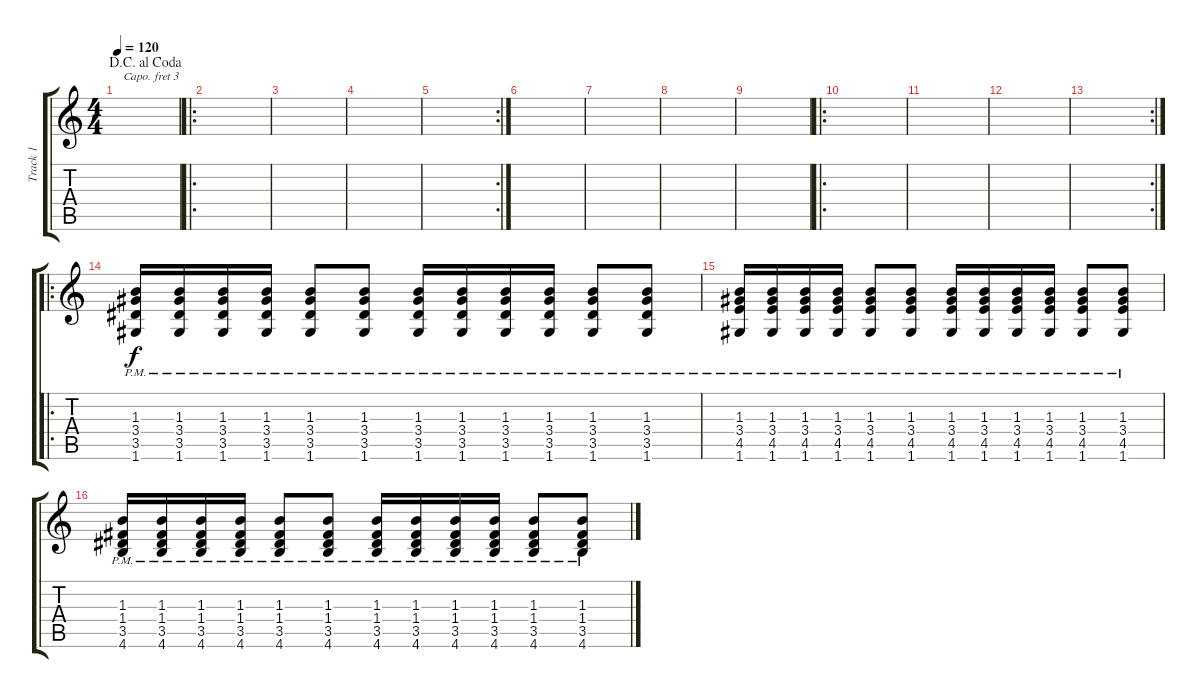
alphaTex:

\track ("Track 1" "Track 1") {instrument distortionguitar}
\staff {score tabs}
\capo 3
\tuning (E4 B3 G3 D3 A2 E2) {hide}
\ts (4 4)
\jump dacapoalcoda
\tempo 120
\clef g2
\ks c
|
\ro
|
|
|
\rc 2
|
|
|
|
|
\ro
|
|
|
\rc 2
|
\ro
(1.3{pm} 3.4{pm} 3.5{pm} 1.6{pm}).16 (1.3{pm} 3.4{pm} 3.5{pm} 1.6{pm}).16 (1.3{pm} 3.4{pm} 3.5{pm} 1.6{pm}).16 (1.3{pm} 3.4{pm} 3.5{pm} 1.6{pm}).16 (1.3{pm} 3.4{pm} 3.5{pm} 1.6{pm}).8 (1.3{pm} 3.4{pm} 3.5{pm} 1.6{pm}).8 (1.3{pm} 3.4{pm} 3.5{pm} 1.6{pm}).16 (1.3{pm} 3.4{pm} 3.5{pm} 1.6{pm}).16 (1.3{pm} 3.4{pm} 3.5{pm} 1.6{pm}).16 (1.3{pm} 3.4{pm} 3.5{pm} 1.6{pm}).16 (1.3{pm} 3.4{pm} 3.5{pm} 1.6{pm}).8 (1.3{pm} 3.4{pm} 3.5{pm} 1.6{pm}).8 |
(1.3{pm} 3.4{pm} 4.5{pm} 1.6{pm}).16 (1.3{pm} 3.4{pm} 4.5{pm} 1.6{pm}).16 (1.3{pm} 3.4{pm} 4.5{pm} 1.6{pm}).16 (1.3{pm} 3.4{pm} 4.5{pm} 1.6{pm}).16 (1.3{pm} 3.4{pm} 4.5{pm} 1.6{pm}).8 (1.3{pm} 3.4{pm} 4.5{pm} 1.6{pm}).8 (1.3{pm} 3.4{pm} 4.5{pm} 1.6{pm}).16 (1.3{pm} 3.4{pm} 4.5{pm} 1.6{pm}).16 (1.3{pm} 3.4{pm} 4.5{pm} 1.6{pm}).16 (1.3{pm} 3.4{pm} 4.5{pm} 1.6{pm}).16 (1.3{pm} 3.4{pm} 4.5{pm} 1.6{pm}).8 (1.3{pm} 3.4{pm} 4.5{pm} 1.6{pm}).8 |
(1.3{pm} 1.4{pm} 3.5{pm} 4.6{pm}).16 (1.3{pm} 1.4{pm} 3.5{pm} 4.6{pm}).16 (1.3{pm} 1.4{pm} 3.5{pm} 4.6{pm}).16 (1.3{pm} 1.4{pm} 3.5{pm} 4.6{pm}).16 (1.3{pm} 1.4{pm} 3.5{pm} 4.6{pm}).8 (1.3{pm} 1.4{pm} 3.5{pm} 4.6{pm}).8 (1.3{pm} 1.4{pm} 3.5{pm} 4.6{pm}).16 (1.3{pm} 1.4{pm} 3.5{pm} 4.6{pm}).16 (1.3{pm} 1.4{pm} 3.5{pm} 4.6{pm}).16 (1.3{pm} 1.4{pm} 3.5{pm} 4.6{pm}).16 (1.3{pm} 1.4{pm} 3.5{pm} 4.6{pm}).8 (1.3{pm} 1.4{pm} 3.5{pm} 4.6{pm}).8
